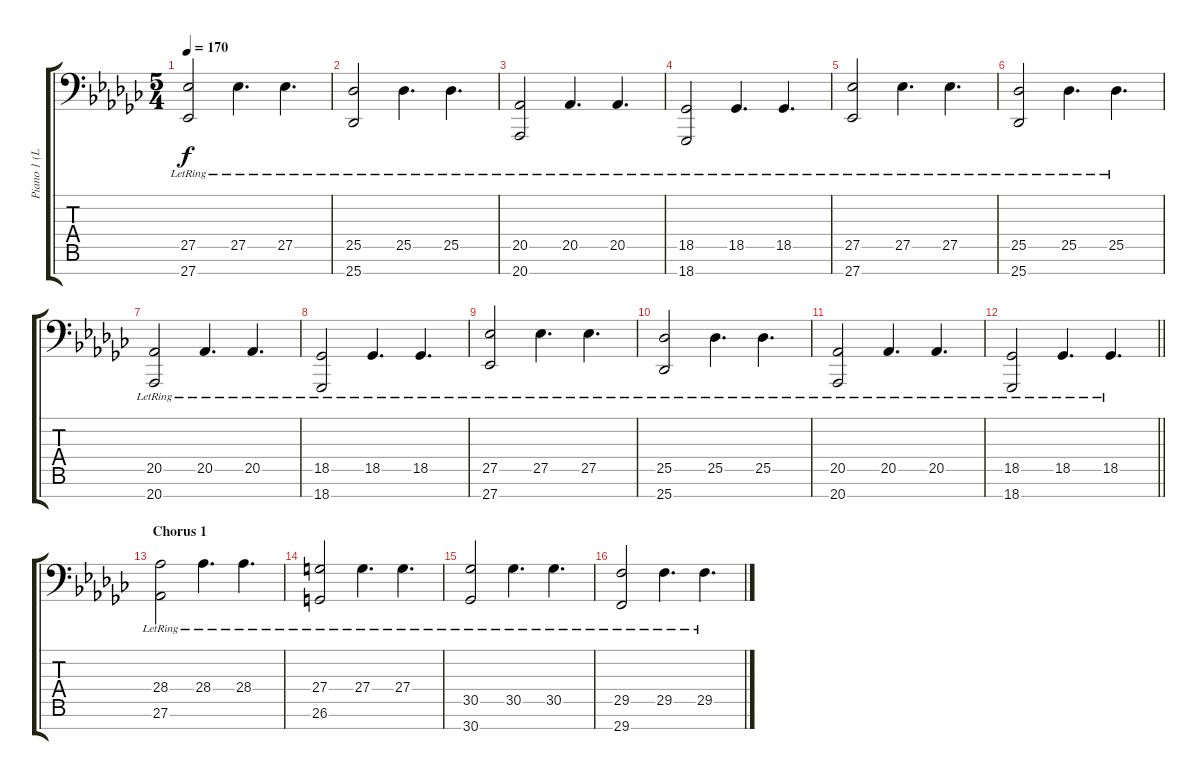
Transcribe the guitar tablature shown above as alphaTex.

\track ("Piano 1 (Left Hand)" "Piano 1 (L") {instrument electricpiano1}
\staff {score tabs}
\tuning (D3 F2 F2 E1 C1 F0 C0) {hide}
\ts (5 4)
\tempo 170
\clef f4
\ks gb
(27.5{lr} 27.7{lr}).2{dy f} 27.5{lr}.4{d} 27.5{lr}.4{d} |
(25.5{lr} 25.7{lr}).2 25.5{lr}.4{d} 25.5{lr}.4{d} |
(20.5{lr} 20.7{lr}).2 20.5{lr}.4{d} 20.5{lr}.4{d} |
(18.5{lr} 18.7{lr}).2 18.5{lr}.4{d} 18.5{lr}.4{d} |
(27.5{lr} 27.7{lr}).2 27.5{lr}.4{d} 27.5{lr}.4{d} |
(25.5{lr} 25.7{lr}).2 25.5{lr}.4{d} 25.5{lr}.4{d} |
(20.5{lr} 20.7{lr}).2 20.5{lr}.4{d} 20.5{lr}.4{d} |
(18.5{lr} 18.7{lr}).2 18.5{lr}.4{d} 18.5{lr}.4{d} |
(27.5{lr} 27.7{lr}).2 27.5{lr}.4{d} 27.5{lr}.4{d} |
(25.5{lr} 25.7{lr}).2 25.5{lr}.4{d} 25.5{lr}.4{d} |
(20.5{lr} 20.7{lr}).2 20.5{lr}.4{d} 20.5{lr}.4{d} |
\barLineRight lightlight
(18.5{lr} 18.7{lr}).2 18.5{lr}.4{d} 18.5{lr}.4{d} |
\section ("" "Chorus 1")
(28.4{lr} 27.6{lr}).2 28.4{lr}.4{d} 28.4{lr}.4{d} |
(27.4{lr} 26.6{lr}).2 27.4{lr}.4{d} 27.4{lr}.4{d} |
(30.5{lr} 30.7{lr}).2 30.5{lr}.4{d} 30.5{lr}.4{d} |
(29.5{lr} 29.7{lr}).2 29.5{lr}.4{d} 29.5{lr}.4{d}
